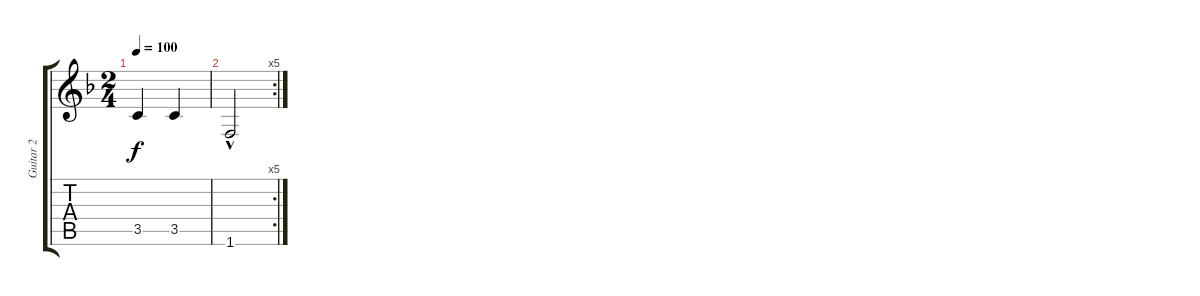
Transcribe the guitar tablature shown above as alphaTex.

\track ("Guitar 2" "Guitar 2") {instrument acousticguitarnylon}
\staff {score tabs}
\tuning (E4 B3 G3 D3 A2 E2) {hide}
\ts (2 4)
\tempo 100
\clef g2
\ks f
3.5.4{dy f} 3.5.4 |
\rc 5
1.6{hac}.2
